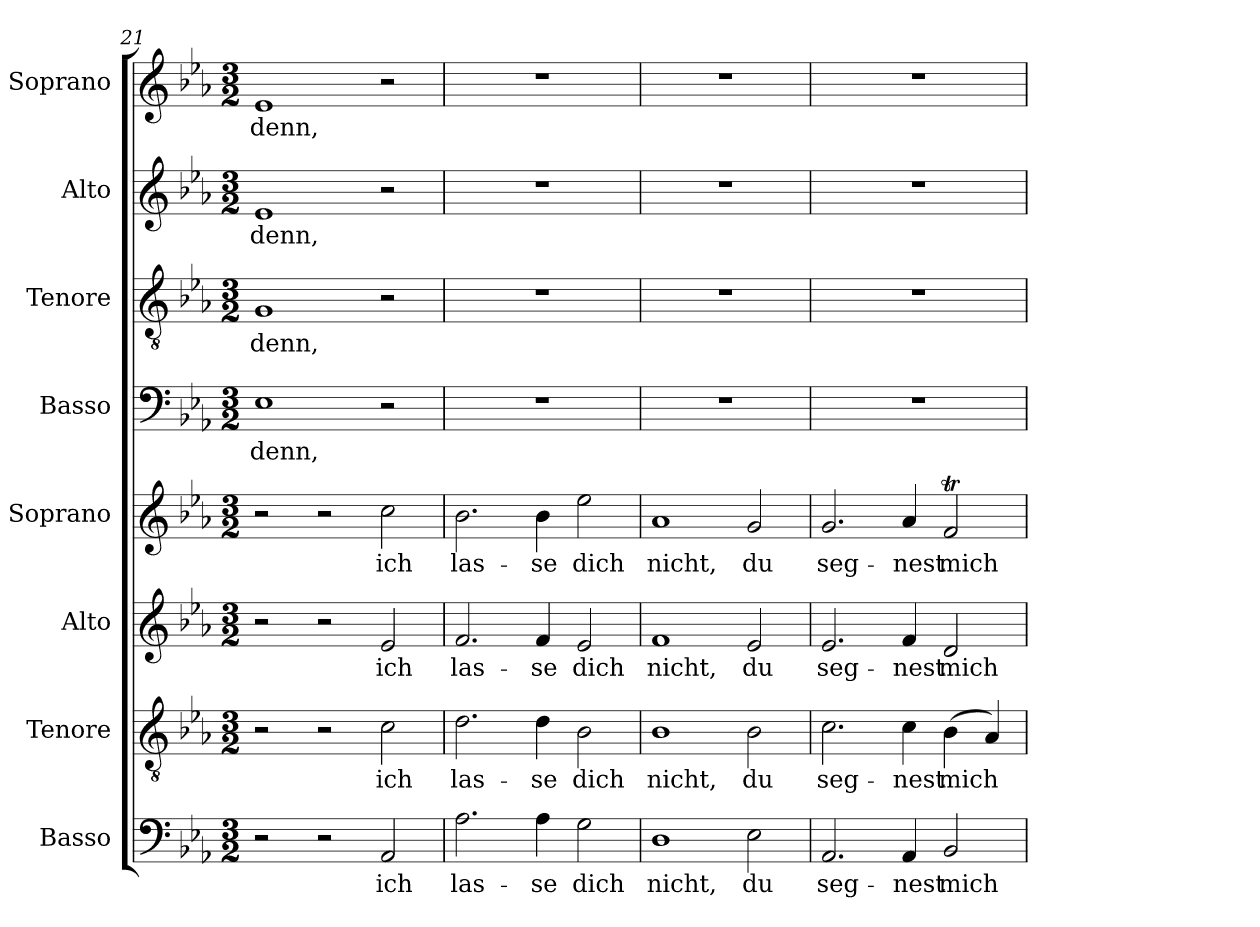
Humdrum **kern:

**kern	**text	**kern	**text	**kern	**text	**kern	**text	**kern	**text	**kern	**text	**kern	**text	**kern	**text
*part8	*part8	*part7	*part7	*part6	*part6	*part5	*part5	*part4	*part4	*part3	*part3	*part2	*part2	*part1	*part1
*staff8	*staff8	*staff7	*staff7	*staff6	*staff6	*staff5	*staff5	*staff4	*staff4	*staff3	*staff3	*staff2	*staff2	*staff1	*staff1
*I"Basso	*	*I"Tenore	*	*I"Alto	*	*I"Soprano	*	*I"Basso	*	*I"Tenore	*	*I"Alto	*	*I"Soprano	*
*I'B	*	*I'T	*	*I'A	*	*I'S	*	*I'B	*	*I'T	*	*I'A	*	*I'S	*
*clefF4	*	*clefGv2	*	*clefG2	*	*clefG2	*	*clefF4	*	*clefGv2	*	*clefG2	*	*clefG2	*
*k[b-e-a-]	*	*k[b-e-a-]	*	*k[b-e-a-]	*	*k[b-e-a-]	*	*k[b-e-a-]	*	*k[b-e-a-]	*	*k[b-e-a-]	*	*k[b-e-a-]	*
*E-:	*	*E-:	*	*E-:	*	*E-:	*	*E-:	*	*E-:	*	*E-:	*	*E-:	*
*M3/2	*	*M3/2	*	*M3/2	*	*M3/2	*	*M3/2	*	*M3/2	*	*M3/2	*	*M3/2	*
=21	=21	=21	=21	=21	=21	=21	=21	=21	=21	=21	=21	=21	=21	=21	=21
2r	.	2r	.	2r	.	2r	.	1E-	denn,	1G	denn,	1e-	denn,	1e-	denn,
2r	.	2r	.	2r	.	2r	.	.	.	.	.	.	.	.	.
2AA-/	ich	2c\	ich	2e-/	ich	2cc\	ich	2r	.	2r	.	2r	.	2r	.
=22	=22	=22	=22	=22	=22	=22	=22	=22	=22	=22	=22	=22	=22	=22	=22
2.A-\	las-	2.d\	las-	2.f/	las-	2.b-\	las-	1.r	.	1.r	.	1.r	.	1.r	.
4A-\	-se	4d\	-se	4f/	-se	4b-\	-se	.	.	.	.	.	.	.	.
2G\	dich	2B-\	dich	2e-/	dich	2ee-\	dich	.	.	.	.	.	.	.	.
=23	=23	=23	=23	=23	=23	=23	=23	=23	=23	=23	=23	=23	=23	=23	=23
1D	nicht,	1B-	nicht,	1f	nicht,	1a-	nicht,	1.r	.	1.r	.	1.r	.	1.r	.
2E-\	du	2B-\	du	2e-/	du	2g/	du	.	.	.	.	.	.	.	.
=24	=24	=24	=24	=24	=24	=24	=24	=24	=24	=24	=24	=24	=24	=24	=24
2.AA-/	seg-	2.c\	seg-	2.e-/	seg-	2.g/	seg-	1.r	.	1.r	.	1.r	.	1.r	.
4AA-/	-nest	4c\	-nest	4f/	-nest	4a-/	-nest	.	.	.	.	.	.	.	.
2BB-/	mich	(4B-\	mich	2d/	mich	2fT/	mich	.	.	.	.	.	.	.	.
.	.	4A-/)	.	.	.	.	.	.	.	.	.	.	.	.	.
=	=	=	=	=	=	=	=	=	=	=	=	=	=	=	=
*-	*-	*-	*-	*-	*-	*-	*-	*-	*-	*-	*-	*-	*-	*-	*-
